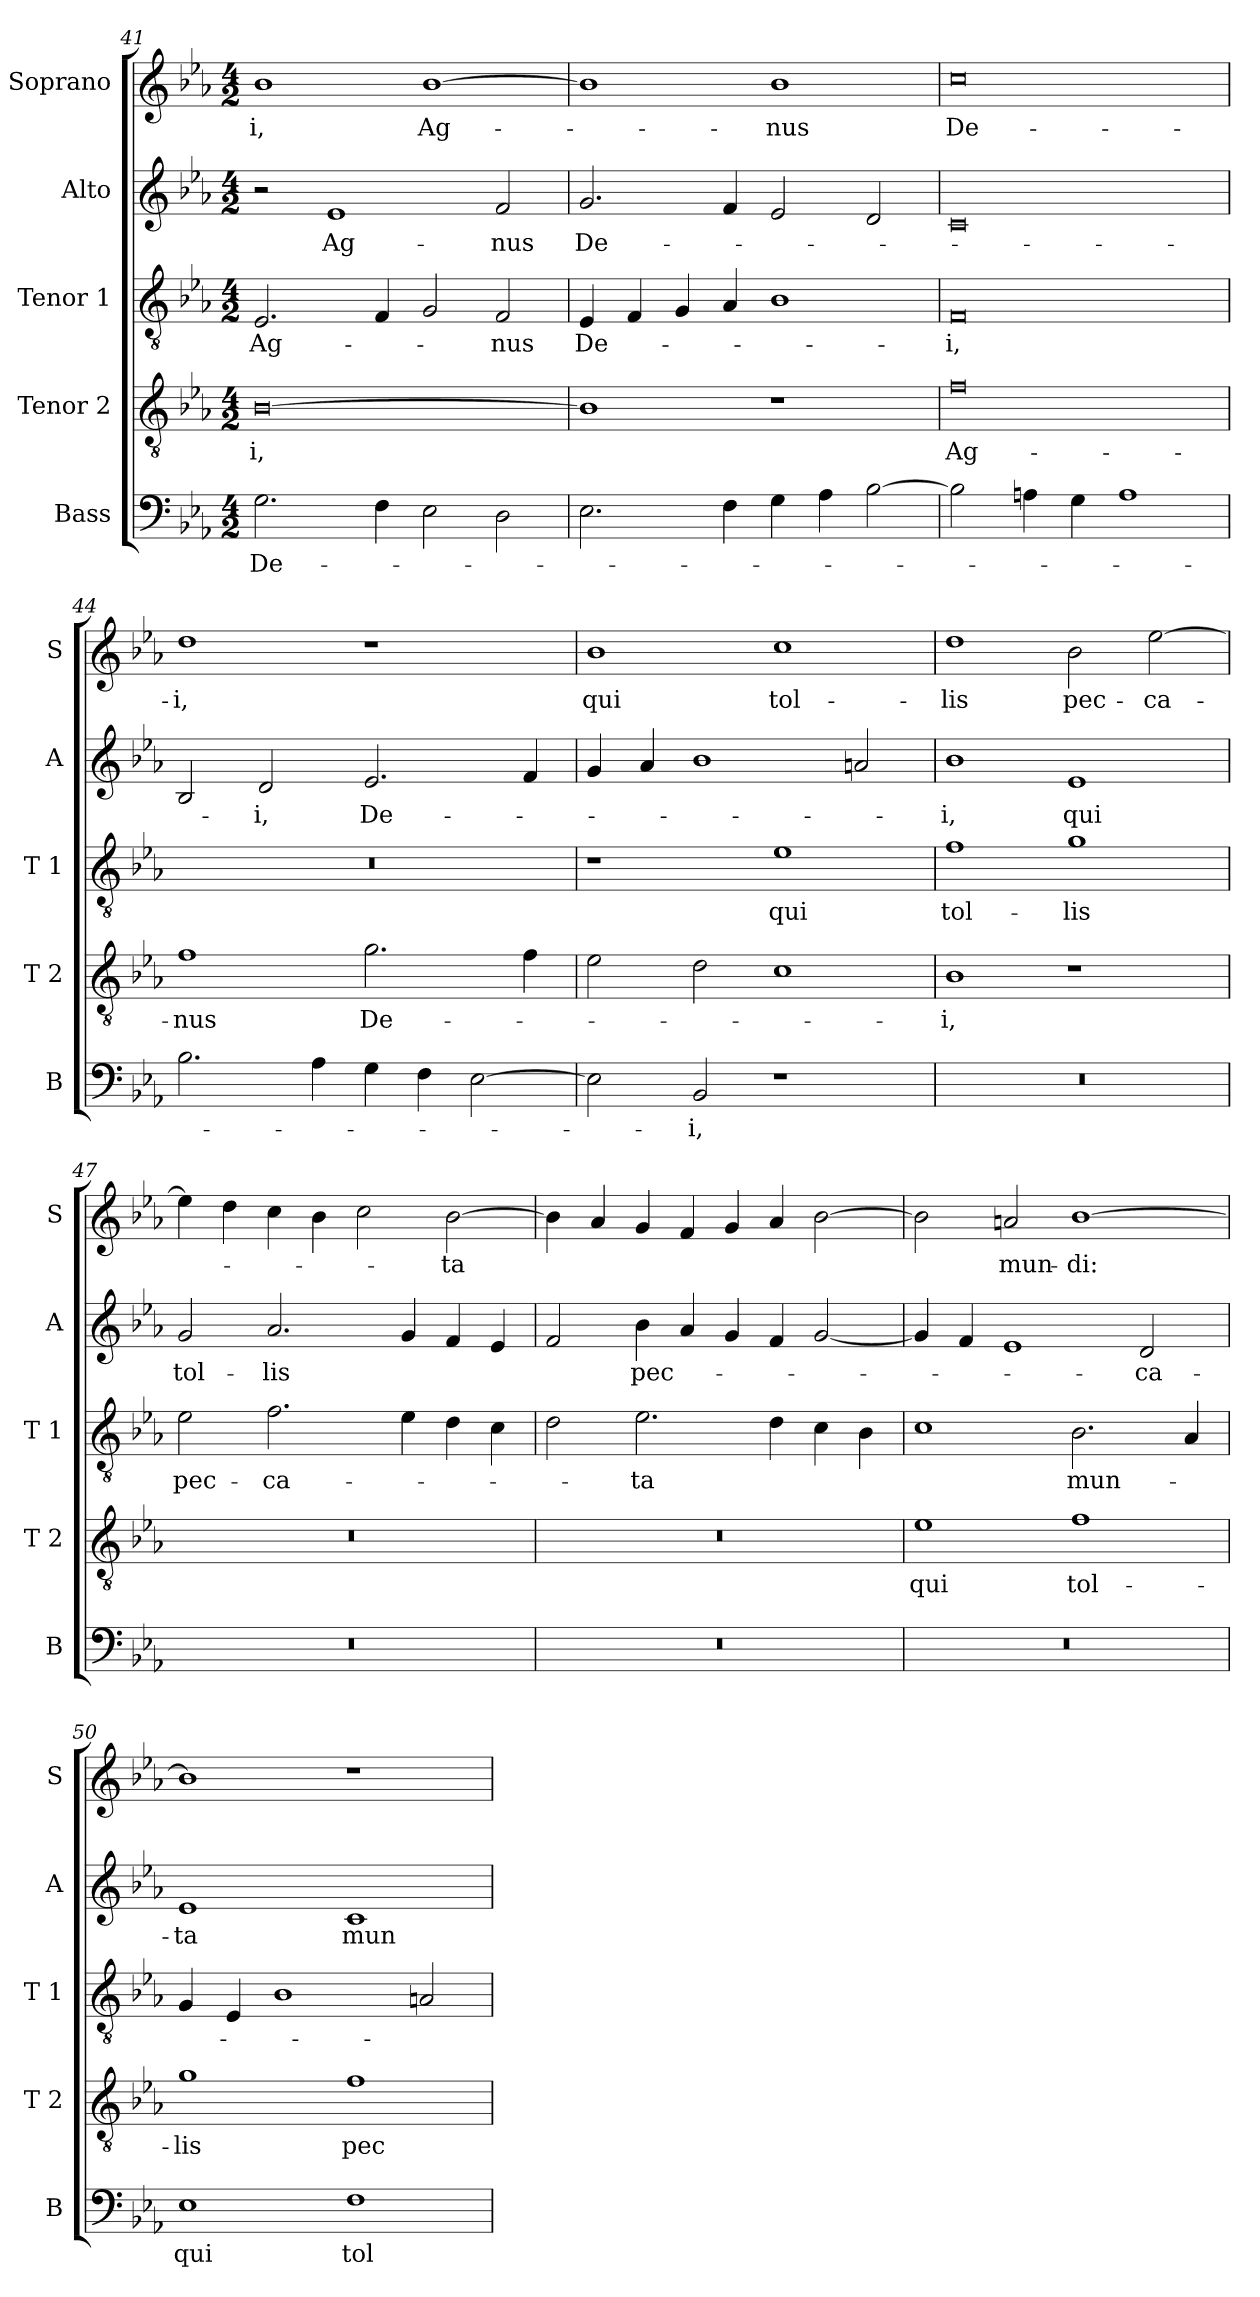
**kern	**text	**kern	**text	**kern	**text	**kern	**text	**kern	**text
*part5	*part5	*part4	*part4	*part3	*part3	*part2	*part2	*part1	*part1
*staff5	*staff5	*staff4	*staff4	*staff3	*staff3	*staff2	*staff2	*staff1	*staff1
*I"Bass	*	*I"Tenor 2	*	*I"Tenor 1	*	*I"Alto	*	*I"Soprano	*
*I'B	*	*I'T 2	*	*I'T 1	*	*I'A	*	*I'S	*
*clefF4	*	*clefGv2	*	*clefGv2	*	*clefG2	*	*clefG2	*
*k[b-e-a-]	*	*k[b-e-a-]	*	*k[b-e-a-]	*	*k[b-e-a-]	*	*k[b-e-a-]	*
*E-:	*	*E-:	*	*E-:	*	*E-:	*	*E-:	*
*M4/2	*	*M4/2	*	*M4/2	*	*M4/2	*	*M4/2	*
=41	=41	=41	=41	=41	=41	=41	=41	=41	=41
!	!LO:LY:b	!	!LO:LY:b	!	!LO:LY:b	!	!	!	!LO:LY:b
2.G\	De-	[0B-	-i,	2.E-/	Ag-	2r	.	1b-	-i,
!	!	!	!	!	!	!	!LO:LY:b	!	!
.	.	.	.	.	.	1e-	Ag-	.	.
4F\	.	.	.	4F/	.	.	.	.	.
!	!	!	!	!	!	!	!	!	!LO:LY:b
2E-\	.	.	.	2G/	.	.	.	[1b-	Ag-
!	!	!	!	!	!LO:LY:b	!	!LO:LY:b	!	!
2D\	.	.	.	2F/	-nus	2f/	-nus	.	.
=42	=42	=42	=42	=42	=42	=42	=42	=42	=42
!	!	!	!	!	!LO:LY:b	!	!LO:LY:b	!	!
2.E-\	.	1B-]	.	4E-/	De-	2.g/	De-	1b-]	.
.	.	.	.	4F/	.	.	.	.	.
.	.	.	.	4G/	.	.	.	.	.
4F\	.	.	.	4A-/	.	4f/	.	.	.
!	!	!	!	!	!	!	!	!	!LO:LY:b
4G\	.	1r	.	1B-	.	2e-/	.	1b-	-nus
4A-\	.	.	.	.	.	.	.	.	.
[2B-\	.	.	.	.	.	2d/	.	.	.
!!LO:LB:g=z
=43	=43	=43	=43	=43	=43	=43	=43	=43	=43
!	!	!	!LO:LY:b	!	!LO:LY:b	!	!	!	!LO:LY:b
2B-\]	.	0f	Ag-	0F	-i,	0c	.	0cc	De-
4An\	.	.	.	.	.	.	.	.	.
4G\	.	.	.	.	.	.	.	.	.
1A	.	.	.	.	.	.	.	.	.
=44	=44	=44	=44	=44	=44	=44	=44	=44	=44
!	!	!	!LO:LY:b	!	!	!	!	!	!LO:LY:b
2.B-\	.	1f	-nus	0r	.	2B-/	.	1dd	-i,
!	!	!	!	!	!	!	!LO:LY:b	!	!
.	.	.	.	.	.	2d/	-i,	.	.
4A-\	.	.	.	.	.	.	.	.	.
!	!	!	!LO:LY:b	!	!	!	!LO:LY:b	!	!
4G\	.	2.g\	De-	.	.	2.e-/	De-	1r	.
4F\	.	.	.	.	.	.	.	.	.
[2E-\	.	.	.	.	.	.	.	.	.
.	.	4f\	.	.	.	4f/	.	.	.
=45	=45	=45	=45	=45	=45	=45	=45	=45	=45
!	!	!	!	!	!	!	!	!	!LO:LY:b
2E-\]	.	2e-\	.	1r	.	4g/	.	1b-	qui
.	.	.	.	.	.	4a-/	.	.	.
!	!LO:LY:b	!	!	!	!	!	!	!	!
2BB-/	-i,	2d\	.	.	.	1b-	.	.	.
!	!	!	!	!	!LO:LY:b	!	!	!	!LO:LY:b
1r	.	1c	.	1e-	qui	.	.	1cc	tol-
.	.	.	.	.	.	2an/	.	.	.
=46	=46	=46	=46	=46	=46	=46	=46	=46	=46
!	!	!	!LO:LY:b	!	!LO:LY:b	!	!LO:LY:b	!	!LO:LY:b
0r	.	1B-	-i,	1f	tol-	1b-	-i,	1dd	-lis
!	!	!	!	!	!LO:LY:b	!	!LO:LY:b	!	!LO:LY:b
.	.	1r	.	1g	-lis	1e-	qui	2b-\	pec-
!	!	!	!	!	!	!	!	!	!LO:LY:b
.	.	.	.	.	.	.	.	[2ee-\	-ca-
=47	=47	=47	=47	=47	=47	=47	=47	=47	=47
!	!	!	!	!	!LO:LY:b	!	!LO:LY:b	!	!
0r	.	0r	.	2e-\	pec-	2g/	tol-	4ee-\]	.
.	.	.	.	.	.	.	.	4dd\	.
!	!	!	!	!	!LO:LY:b	!	!LO:LY:b	!	!
.	.	.	.	2.f\	-ca-	2.a-/	-lis	4cc\	.
.	.	.	.	.	.	.	.	4b-\	.
.	.	.	.	.	.	.	.	2cc\	.
.	.	.	.	4e-\	.	4g/	.	.	.
!	!	!	!	!	!	!	!	!	!LO:LY:b
.	.	.	.	4d\	.	4f/	.	[2b-\	-ta
.	.	.	.	4c\	.	4e-/	.	.	.
=48	=48	=48	=48	=48	=48	=48	=48	=48	=48
0r	.	0r	.	2d\	.	2f/	.	4b-\]	.
.	.	.	.	.	.	.	.	4a-/	.
!	!	!	!	!	!LO:LY:b	!	!LO:LY:b	!	!
.	.	.	.	2.e-\	-ta	4b-\	pec-	4g/	.
.	.	.	.	.	.	4a-/	.	4f/	.
.	.	.	.	.	.	4g/	.	4g/	.
.	.	.	.	4d\	.	4f/	.	4a-/	.
.	.	.	.	4c\	.	[2g/	.	[2b-\	.
.	.	.	.	4B-\	.	.	.	.	.
!!LO:LB:g=z
=49	=49	=49	=49	=49	=49	=49	=49	=49	=49
!	!	!	!LO:LY:b	!	!	!	!	!	!
0r	.	1e-	qui	1c	.	4g/]	.	2b-\]	.
.	.	.	.	.	.	4f/	.	.	.
!	!	!	!	!	!	!	!	!	!LO:LY:b
.	.	.	.	.	.	1e-	.	2an/	mun-
!	!	!	!LO:LY:b	!	!LO:LY:b	!	!	!	!LO:LY:b
.	.	1f	tol-	2.B-\	mun-	.	.	[1b-	-di:
!	!	!	!	!	!	!	!LO:LY:b	!	!
.	.	.	.	.	.	2d/	-ca-	.	.
.	.	.	.	4A-/	.	.	.	.	.
=50	=50	=50	=50	=50	=50	=50	=50	=50	=50
!	!LO:LY:b	!	!LO:LY:b	!	!	!	!LO:LY:b	!	!
1E-	qui	1g	-lis	4G/	.	1e-	-ta	1b-]	.
.	.	.	.	4E-/	.	.	.	.	.
.	.	.	.	1B-	.	.	.	.	.
!	!LO:LY:b	!	!LO:LY:b	!	!	!	!LO:LY:b	!	!
1F	tol-	1f	pec-	.	.	1c	mun-	1r	.
.	.	.	.	2An/	.	.	.	.	.
=	=	=	=	=	=	=	=	=	=
*-	*-	*-	*-	*-	*-	*-	*-	*-	*-
